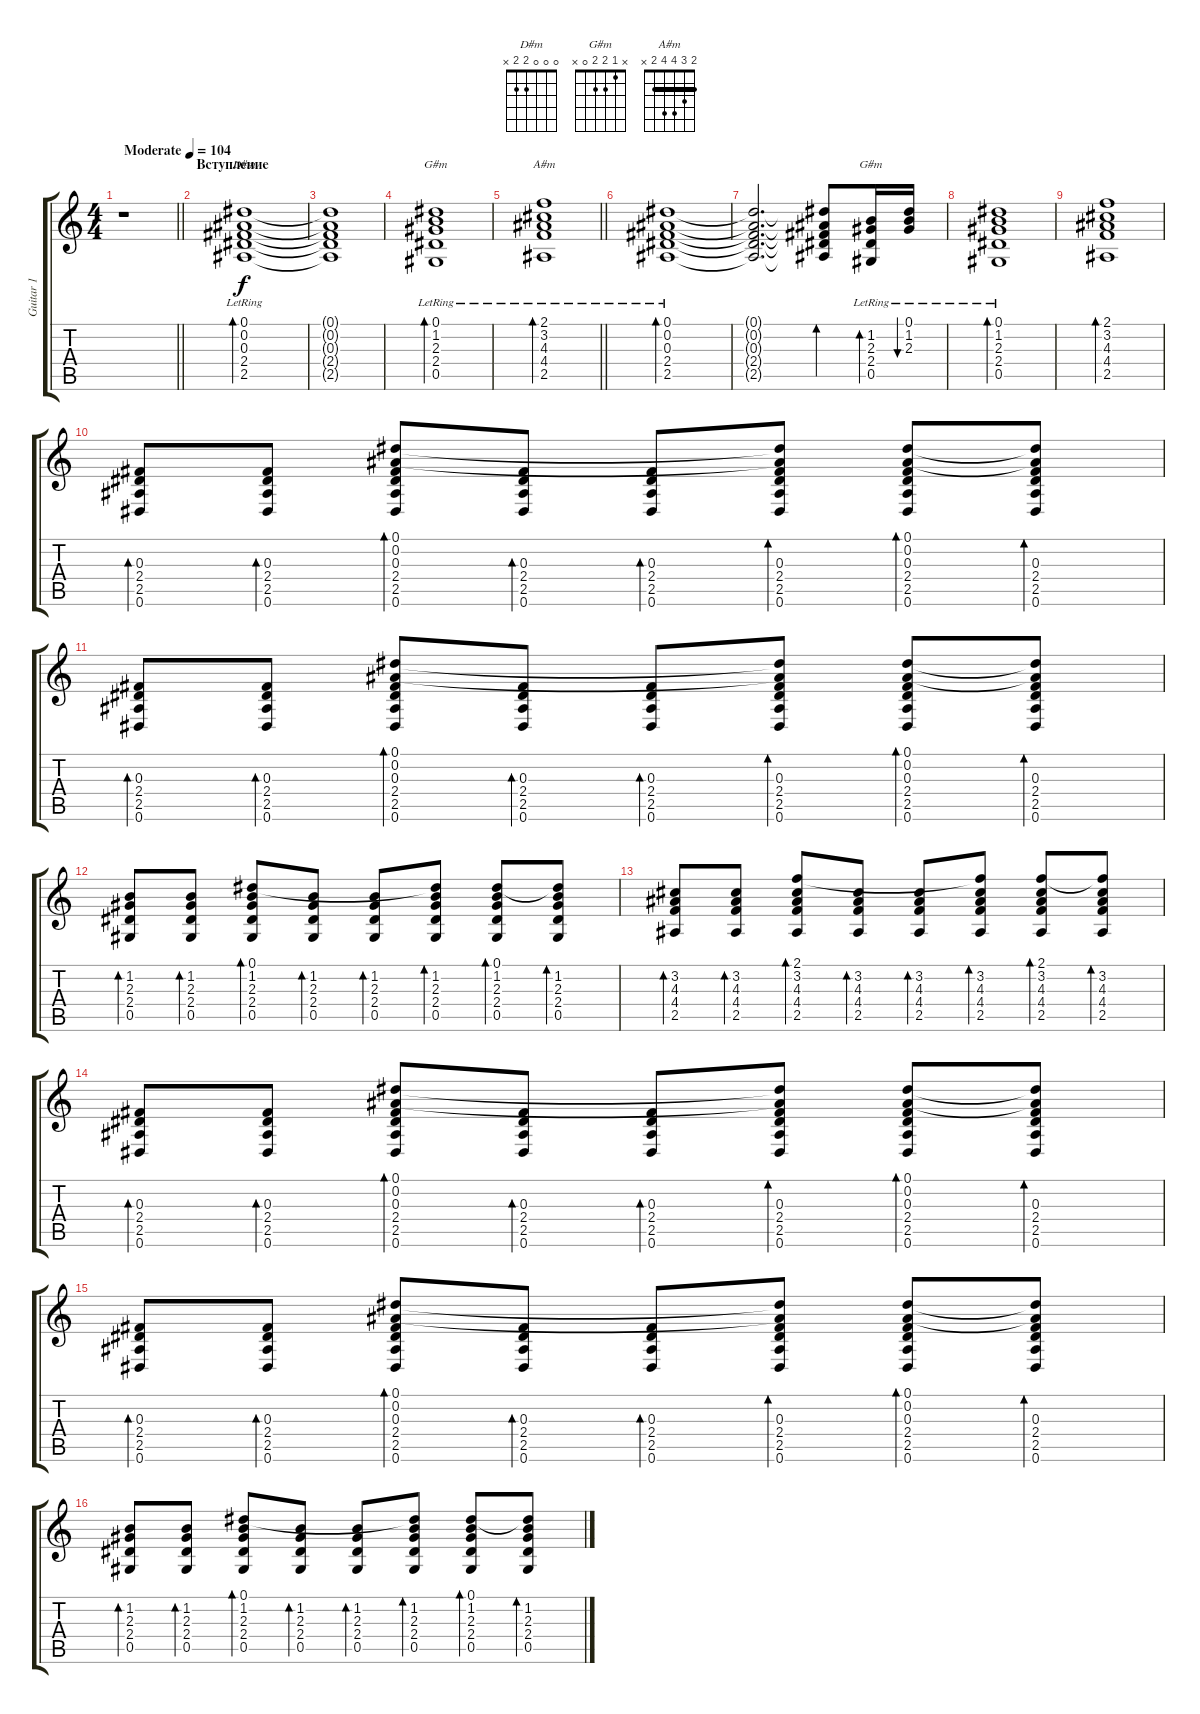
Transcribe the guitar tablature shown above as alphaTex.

\track ("Guitar 1" "Guitar 1") {instrument acousticguitarsteel}
\staff {score tabs}
\tuning (Eb4 Bb3 Gb3 Db3 Ab2 Eb2) {hide}
\chord ("D#m" 0 0 0 2 2 x)
\chord ("G#m" 0 1 2 2 0 x)
\chord ("A#m" 2 3 4 4 2 x) {barre 2}
\chord ("G#m" x 1 2 2 0 x)
\ts (4 4)
\tempo (104 "Moderate")
\clef g2
\barLineRight lightlight
\ks c
r.1{dy f instrument acousticguitarsteel} |
\section ("" "Вступление")
(0.1{lr} 0.2{lr} 0.3{lr} 2.4{lr} 2.5{lr}).1{bd 60 ch "D#m"} |
(0.1{t} 0.2{t} 0.3{t} 2.4{t} 2.5{t}).1 |
(0.1{lr} 1.2{lr} 2.3{lr} 2.4{lr} 0.5{lr}).1{bd 60 ch "G#m"} |
\barLineRight lightlight
(2.1{lr} 3.2{lr} 4.3{lr} 4.4{lr} 2.5{lr}).1{bd 60 ch "A#m"} |
(0.1{lr} 0.2{lr} 0.3{lr} 2.4{lr} 2.5{lr}).1{bd 60} |
(0.1{t} 0.2{t} 0.3{t} 2.4{t} 2.5{t}).2{d} (0.1{t} 0.2{t} 0.3{t} 2.4{t} 2.5{t}).8{bd 60} (1.2{lr} 2.3{lr} 2.4{lr} 0.5{lr}).16{bd 60 ch "G#m"} (0.1{lr} 1.2{lr} 2.3{lr}).16{bu 60} |
(0.1{lr} 1.2{lr} 2.3{lr} 2.4{lr} 0.5{lr}).1{bd 60} |
(2.1 3.2 4.3 4.4 2.5).1{bd 30} |
(0.3 2.4 2.5 0.6).8{bd 30} (0.3 2.4 2.5 0.6).8{bd 30} (0.1 0.2 0.3 2.4 2.5 0.6).8{bd 30} (0.3 2.4 2.5 0.6).8{bd 30} (0.3 2.4 2.5 0.6).8{bd 30} (0.1{t} 0.2{t} 0.3 2.4 2.5 0.6).8{bd 30} (0.1 0.2 0.3 2.4 2.5 0.6).8{bd 30} (0.1{t} 0.2{t} 0.3 2.4 2.5 0.6).8{bd 30} |
(0.3 2.4 2.5 0.6).8{bd 30} (0.3 2.4 2.5 0.6).8{bd 30} (0.1 0.2 0.3 2.4 2.5 0.6).8{bd 30} (0.3 2.4 2.5 0.6).8{bd 30} (0.3 2.4 2.5 0.6).8{bd 30} (0.1{t} 0.2{t} 0.3 2.4 2.5 0.6).8{bd 30} (0.1 0.2 0.3 2.4 2.5 0.6).8{bd 30} (0.1{t} 0.2{t} 0.3 2.4 2.5 0.6).8{bd 30} |
(1.2 2.3 2.4 0.5).8{bd 30} (1.2 2.3 2.4 0.5).8{bd 30} (0.1 1.2 2.3 2.4 0.5).8{bd 30} (1.2 2.3 2.4 0.5).8{bd 30} (1.2 2.3 2.4 0.5).8{bd 30} (0.1{t} 1.2 2.3 2.4 0.5).8{bd 30} (0.1 1.2 2.3 2.4 0.5).8{bd 30} (0.1{t} 1.2 2.3 2.4 0.5).8{bd 30} |
(3.2 4.3 4.4 2.5).8{bd 30} (3.2 4.3 4.4 2.5).8{bd 30} (2.1 3.2 4.3 4.4 2.5).8{bd 30} (3.2 4.3 4.4 2.5).8{bd 30} (3.2 4.3 4.4 2.5).8{bd 30} (2.1{t} 3.2 4.3 4.4 2.5).8{bd 30} (2.1 3.2 4.3 4.4 2.5).8{bd 30} (2.1{t} 3.2 4.3 4.4 2.5).8{bd 30} |
(0.3 2.4 2.5 0.6).8{bd 30} (0.3 2.4 2.5 0.6).8{bd 30} (0.1 0.2 0.3 2.4 2.5 0.6).8{bd 30} (0.3 2.4 2.5 0.6).8{bd 30} (0.3 2.4 2.5 0.6).8{bd 30} (0.1{t} 0.2{t} 0.3 2.4 2.5 0.6).8{bd 30} (0.1 0.2 0.3 2.4 2.5 0.6).8{bd 30} (0.1{t} 0.2{t} 0.3 2.4 2.5 0.6).8{bd 30} |
(0.3 2.4 2.5 0.6).8{bd 30} (0.3 2.4 2.5 0.6).8{bd 30} (0.1 0.2 0.3 2.4 2.5 0.6).8{bd 30} (0.3 2.4 2.5 0.6).8{bd 30} (0.3 2.4 2.5 0.6).8{bd 30} (0.1{t} 0.2{t} 0.3 2.4 2.5 0.6).8{bd 30} (0.1 0.2 0.3 2.4 2.5 0.6).8{bd 30} (0.1{t} 0.2{t} 0.3 2.4 2.5 0.6).8{bd 30} |
(1.2 2.3 2.4 0.5).8{bd 30} (1.2 2.3 2.4 0.5).8{bd 30} (0.1 1.2 2.3 2.4 0.5).8{bd 30} (1.2 2.3 2.4 0.5).8{bd 30} (1.2 2.3 2.4 0.5).8{bd 30} (0.1{t} 1.2 2.3 2.4 0.5).8{bd 30} (0.1 1.2 2.3 2.4 0.5).8{bd 30} (0.1{t} 1.2 2.3 2.4 0.5).8{bd 30}
